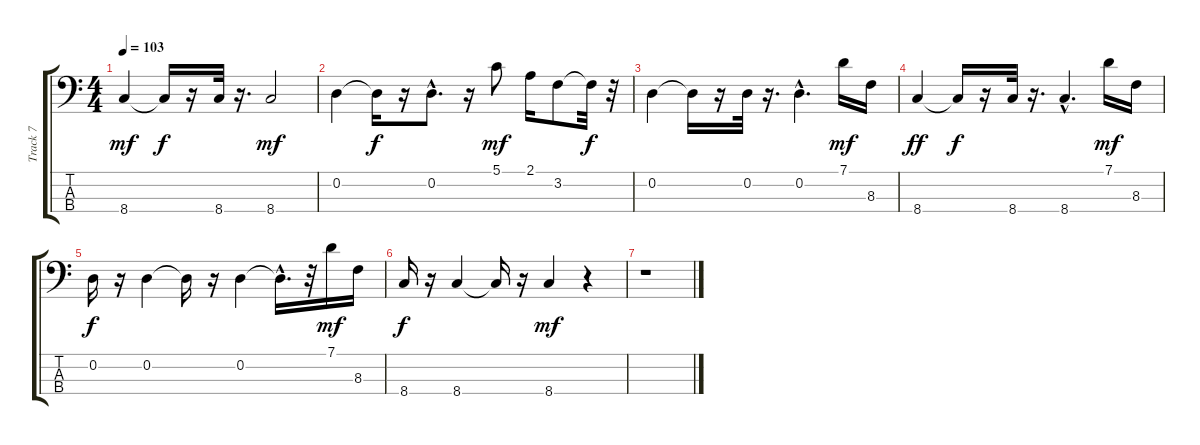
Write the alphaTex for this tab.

\track ("Track 7" "Track 7") {instrument fretlessbass}
\staff {score tabs}
\tuning (G2 D2 A1 E1) {hide}
\ts (4 4)
\tempo 103
\clef f4
\ks c
8.4.4{dy mf} 8.4{t}.16{dy f} r.16 8.4.32 r.16{d} 8.4.2{dy mf} |
0.2.4 0.2{t}.16{dy f} r.16 0.2{hac}.8{d} r.16 5.1.8{dy mf} 2.1.16 3.2.8 3.2{t}.32{dy f} r.32 |
0.2.4 0.2{t}.16 r.16 0.2.32 r.16{d} 0.2{hac}.4{d} 7.1.16{dy mf} 8.3.16 |
8.4.4{dy ff} 8.4{t}.16{dy f} r.16 8.4.32 r.16{d} 8.4{hac}.4{d} 7.1.16{dy mf} 8.3.16 |
0.2.16{dy f} r.16 0.2.4 0.2{t}.16 r.16 0.2.4 0.2{hac t}.16{d} r.32 7.1.16{dy mf} 8.3.16 |
8.4.16{dy f} r.16 8.4.4 8.4{t}.16 r.16 8.4.4{dy mf} r.4 |
r.1
